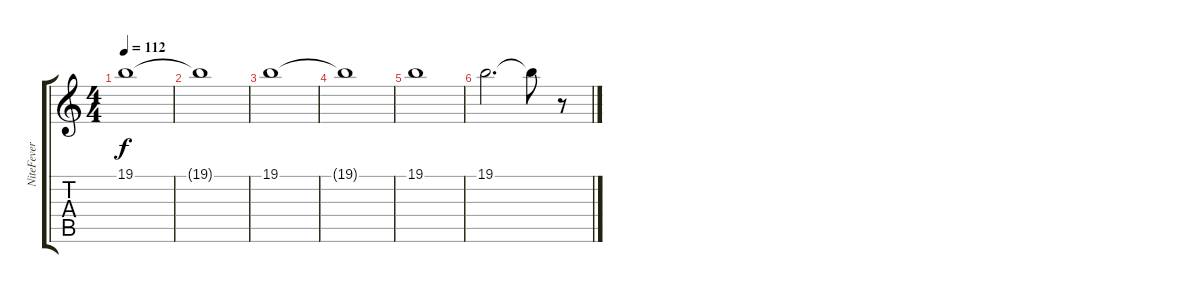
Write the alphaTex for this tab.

\track ("NiteFever         4 " "NiteFever ") {solo instrument stringensemble1}
\staff {score tabs}
\tuning (E4 B3 G3 D3 A2 E2) {hide}
\ts (4 4)
\tempo 112
\clef g2
\ks c
19.1.1{dy f} |
19.1{t}.1 |
19.1.1 |
19.1{t}.1 |
19.1.1 |
19.1.2{d} 19.1{t}.8 r.8
